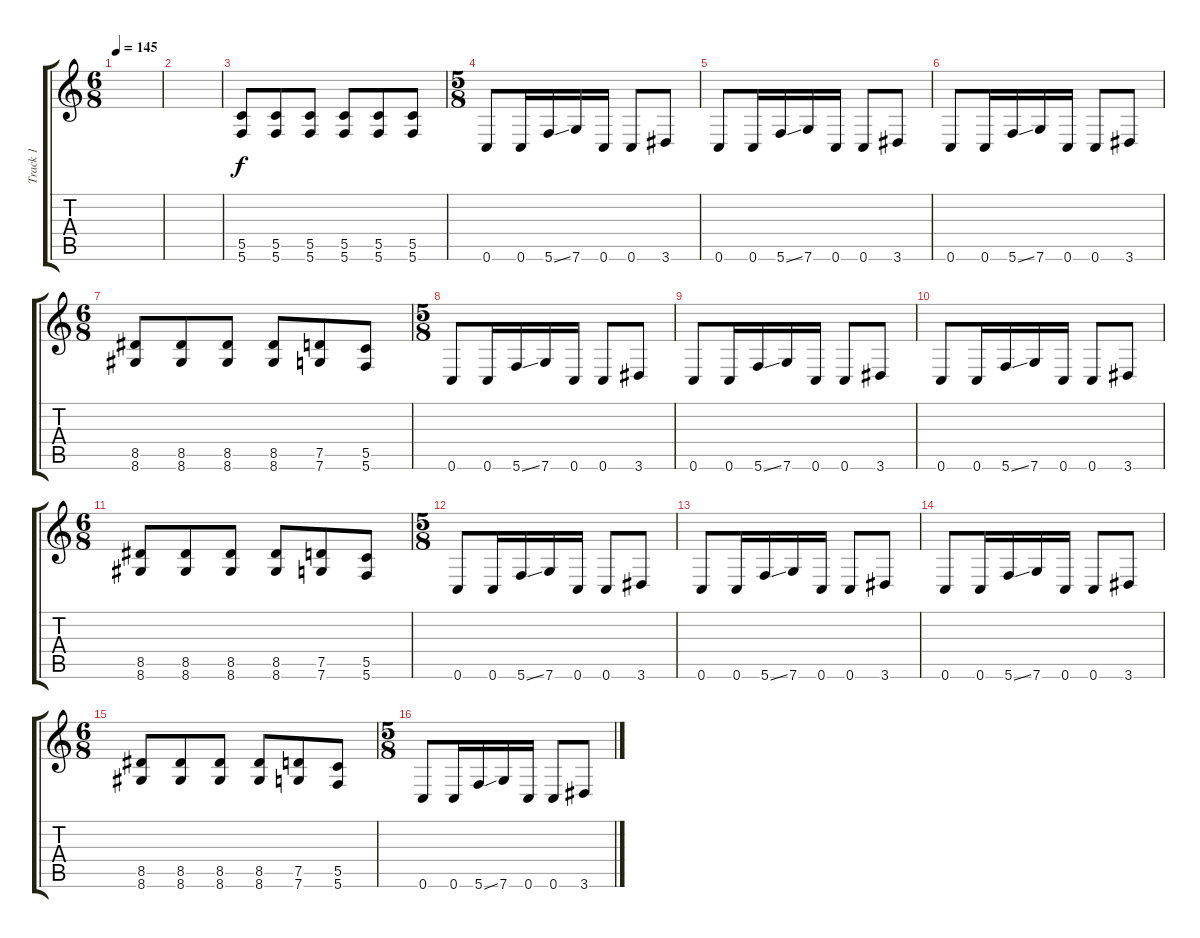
\track ("Track 1" "Track 1") {instrument electricguitarjazz}
\staff {score tabs}
\tuning (D4 A3 F3 C3 G2 C2) {hide}
\ts (6 8)
\tempo 145
\clef g2
\ks c
|
|
(5.5 5.6).8 (5.5 5.6).8 (5.5 5.6).8 (5.5 5.6).8 (5.5 5.6).8 (5.5 5.6).8 |
\ts (5 8)
0.6.8 0.6.16 5.6{ss}.16 7.6.16 0.6.16 0.6.8 3.6.8 |
0.6.8 0.6.16 5.6{ss}.16 7.6.16 0.6.16 0.6.8 3.6.8 |
0.6.8 0.6.16 5.6{ss}.16 7.6.16 0.6.16 0.6.8 3.6.8 |
\ts (6 8)
(8.5 8.6).8 (8.5 8.6).8 (8.5 8.6).8 (8.5 8.6).8 (7.5 7.6).8 (5.5 5.6).8 |
\ts (5 8)
0.6.8 0.6.16 5.6{ss}.16 7.6.16 0.6.16 0.6.8 3.6.8 |
0.6.8 0.6.16 5.6{ss}.16 7.6.16 0.6.16 0.6.8 3.6.8 |
0.6.8 0.6.16 5.6{ss}.16 7.6.16 0.6.16 0.6.8 3.6.8 |
\ts (6 8)
(8.5 8.6).8 (8.5 8.6).8 (8.5 8.6).8 (8.5 8.6).8 (7.5 7.6).8 (5.5 5.6).8 |
\ts (5 8)
0.6.8 0.6.16 5.6{ss}.16 7.6.16 0.6.16 0.6.8 3.6.8 |
0.6.8 0.6.16 5.6{ss}.16 7.6.16 0.6.16 0.6.8 3.6.8 |
0.6.8 0.6.16 5.6{ss}.16 7.6.16 0.6.16 0.6.8 3.6.8 |
\ts (6 8)
(8.5 8.6).8 (8.5 8.6).8 (8.5 8.6).8 (8.5 8.6).8 (7.5 7.6).8 (5.5 5.6).8 |
\ts (5 8)
0.6.8 0.6.16 5.6{ss}.16 7.6.16 0.6.16 0.6.8 3.6.8
